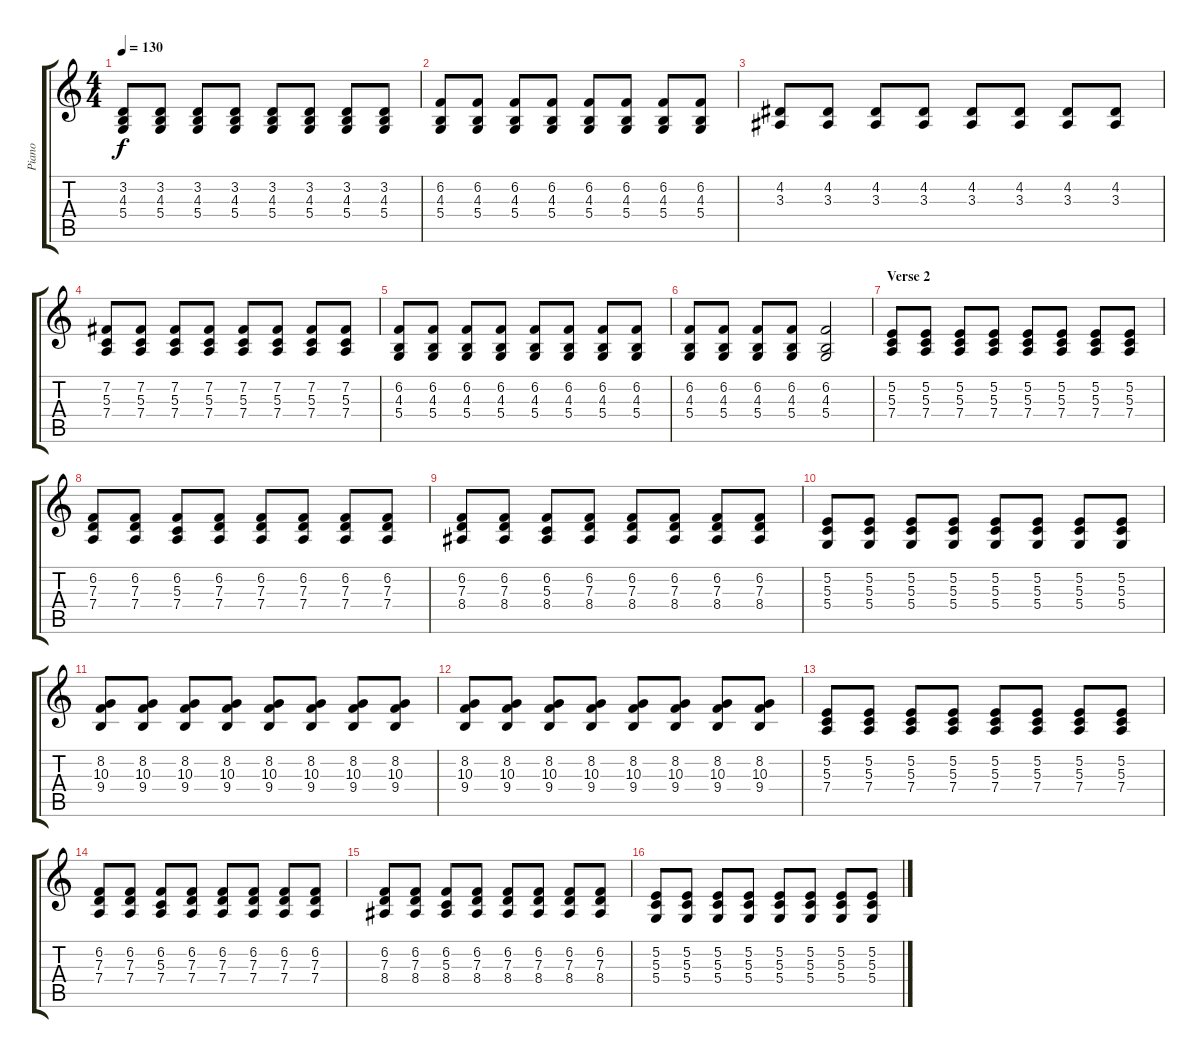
\track ("Piano" "Piano") {instrument brightacousticpiano}
\staff {score tabs}
\tuning (E4 B3 G3 D3 A2 E2) {hide}
\ts (4 4)
\tempo 130
\clef g2
\ks c
(3.2 4.3 5.4).8{dy f} (3.2 4.3 5.4).8 (3.2 4.3 5.4).8 (3.2 4.3 5.4).8 (3.2 4.3 5.4).8 (3.2 4.3 5.4).8 (3.2 4.3 5.4).8 (3.2 4.3 5.4).8 |
(6.2 4.3 5.4).8 (6.2 4.3 5.4).8 (6.2 4.3 5.4).8 (6.2 4.3 5.4).8 (6.2 4.3 5.4).8 (6.2 4.3 5.4).8 (6.2 4.3 5.4).8 (6.2 4.3 5.4).8 |
(4.2 3.3).8 (4.2 3.3).8 (4.2 3.3).8 (4.2 3.3).8 (4.2 3.3).8 (4.2 3.3).8 (4.2 3.3).8 (4.2 3.3).8 |
(7.2 5.3 7.4).8 (7.2 5.3 7.4).8 (7.2 5.3 7.4).8 (7.2 5.3 7.4).8 (7.2 5.3 7.4).8 (7.2 5.3 7.4).8 (7.2 5.3 7.4).8 (7.2 5.3 7.4).8 |
(6.2 4.3 5.4).8 (6.2 4.3 5.4).8 (6.2 4.3 5.4).8 (6.2 4.3 5.4).8 (6.2 4.3 5.4).8 (6.2 4.3 5.4).8 (6.2 4.3 5.4).8 (6.2 4.3 5.4).8 |
(6.2 4.3 5.4).8 (6.2 4.3 5.4).8 (6.2 4.3 5.4).8 (6.2 4.3 5.4).8 (6.2 4.3 5.4).2 |
\section ("" "Verse 2")
(5.2 5.3 7.4).8 (5.2 5.3 7.4).8 (5.2 5.3 7.4).8 (5.2 5.3 7.4).8 (5.2 5.3 7.4).8 (5.2 5.3 7.4).8 (5.2 5.3 7.4).8 (5.2 5.3 7.4).8 |
(6.2 7.3 7.4).8 (6.2 7.3 7.4).8 (6.2 5.3 7.4).8 (6.2 7.3 7.4).8 (6.2 7.3 7.4).8 (6.2 7.3 7.4).8 (6.2 7.3 7.4).8 (6.2 7.3 7.4).8 |
(6.2 7.3 8.4).8 (6.2 7.3 8.4).8 (6.2 5.3 8.4).8 (6.2 7.3 8.4).8 (6.2 7.3 8.4).8 (6.2 7.3 8.4).8 (6.2 7.3 8.4).8 (6.2 7.3 8.4).8 |
(5.2 5.3 5.4).8 (5.2 5.3 5.4).8 (5.2 5.3 5.4).8 (5.2 5.3 5.4).8 (5.2 5.3 5.4).8 (5.2 5.3 5.4).8 (5.2 5.3 5.4).8 (5.2 5.3 5.4).8 |
(8.2 10.3 9.4).8 (8.2 10.3 9.4).8 (8.2 10.3 9.4).8 (8.2 10.3 9.4).8 (8.2 10.3 9.4).8 (8.2 10.3 9.4).8 (8.2 10.3 9.4).8 (8.2 10.3 9.4).8 |
(8.2 10.3 9.4).8 (8.2 10.3 9.4).8 (8.2 10.3 9.4).8 (8.2 10.3 9.4).8 (8.2 10.3 9.4).8 (8.2 10.3 9.4).8 (8.2 10.3 9.4).8 (8.2 10.3 9.4).8 |
(5.2 5.3 7.4).8 (5.2 5.3 7.4).8 (5.2 5.3 7.4).8 (5.2 5.3 7.4).8 (5.2 5.3 7.4).8 (5.2 5.3 7.4).8 (5.2 5.3 7.4).8 (5.2 5.3 7.4).8 |
(6.2 7.3 7.4).8 (6.2 7.3 7.4).8 (6.2 5.3 7.4).8 (6.2 7.3 7.4).8 (6.2 7.3 7.4).8 (6.2 7.3 7.4).8 (6.2 7.3 7.4).8 (6.2 7.3 7.4).8 |
(6.2 7.3 8.4).8 (6.2 7.3 8.4).8 (6.2 5.3 8.4).8 (6.2 7.3 8.4).8 (6.2 7.3 8.4).8 (6.2 7.3 8.4).8 (6.2 7.3 8.4).8 (6.2 7.3 8.4).8 |
(5.2 5.3 5.4).8 (5.2 5.3 5.4).8 (5.2 5.3 5.4).8 (5.2 5.3 5.4).8 (5.2 5.3 5.4).8 (5.2 5.3 5.4).8 (5.2 5.3 5.4).8 (5.2 5.3 5.4).8
